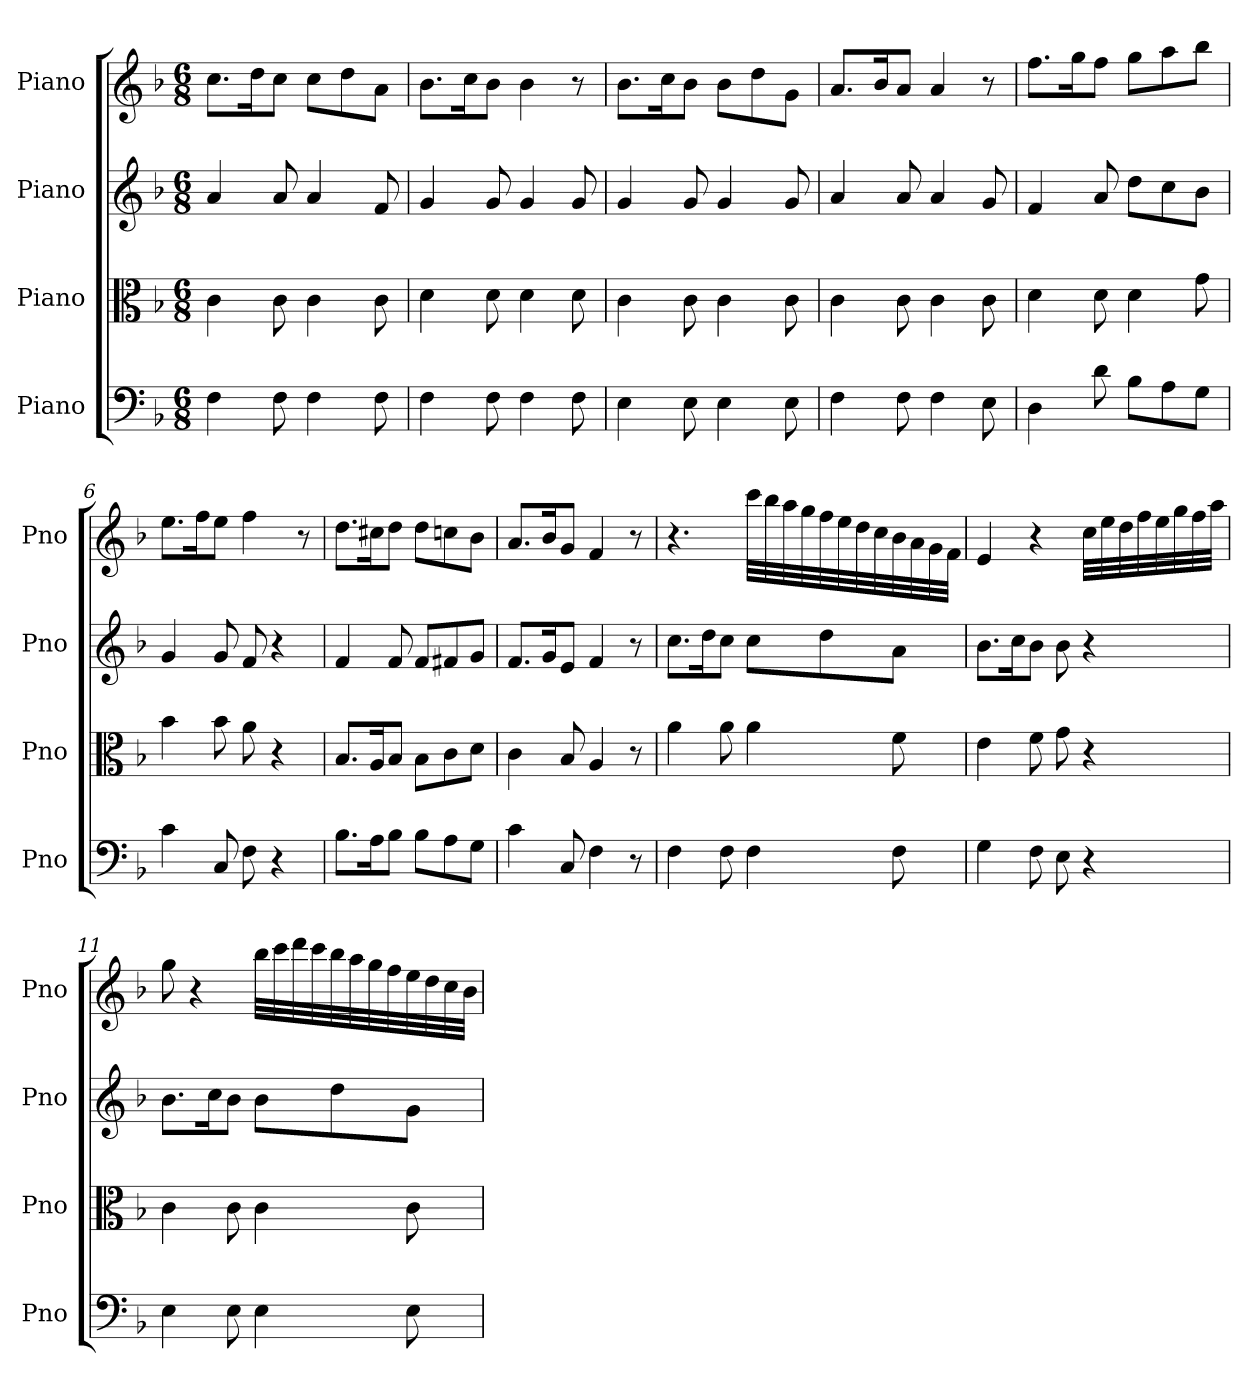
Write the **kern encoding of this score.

**kern	**kern	**kern	**kern
*part4	*part3	*part2	*part1
*staff4	*staff3	*staff2	*staff1
*I"Piano	*I"Piano	*I"Piano	*I"Piano
*I'Pno	*I'Pno	*I'Pno	*I'Pno
*clefF4	*clefC3	*clefG2	*clefG2
*k[b-]	*k[b-]	*k[b-]	*k[b-]
*M6/8	*M6/8	*M6/8	*M6/8
=1	=1	=1	=1
4F\	4c\	4a/	8.cc\L
.	.	.	16dd\K
8F\	8c\	8a/	8cc\J
4F\	4c\	4a/	8cc\L
.	.	.	8dd\
8F\	8c\	8f/	8a\J
=2	=2	=2	=2
4F\	4d\	4g/	8.b-\L
.	.	.	16cc\K
8F\	8d\	8g/	8b-\J
4F\	4d\	4g/	4b-\
8F\	8d\	8g/	8r
=3	=3	=3	=3
4E\	4c\	4g/	8.b-\L
.	.	.	16cc\K
8E\	8c\	8g/	8b-\J
4E\	4c\	4g/	8b-\L
.	.	.	8dd\
8E\	8c\	8g/	8g\J
=4	=4	=4	=4
4F\	4c\	4a/	8.a/L
.	.	.	16b-/K
8F\	8c\	8a/	8a/J
4F\	4c\	4a/	4a/
8E\	8c\	8g/	8r
=5	=5	=5	=5
4D\	4d\	4f/	8.ff\L
.	.	.	16gg\K
8d\	8d\	8a/	8ff\J
8B-\L	4d\	8dd\L	8gg\L
8A\	.	8cc\	8aa\
8G\J	8g\	8b-\J	8bb-\J
!!LO:LB:g=z
=6	=6	=6	=6
4c\	4b-\	4g/	8.ee\L
.	.	.	16ff\K
8C/	8b-\	8g/	8ee\J
8F\	8a\	8f/	4ff\
4r	4r	4r	.
.	.	.	8r
=7	=7	=7	=7
8.B-\L	8.B-/L	4f/	8.dd\L
16A\K	16A/K	.	16cc#X\K
8B-\J	8B-/J	8f/	8dd\J
8B-\L	8B-\L	8f/L	8dd\L
8A\	8c\	8f#X/	8ccn\
8G\J	8d\J	8g/J	8b-\J
=8	=8	=8	=8
4c\	4c\	8.f/L	8.a/L
.	.	16g/K	16b-/K
8C/	8B-/	8e/J	8g/J
4F\	4A/	4f/	4f/
8r	8r	8r	8r
=9	=9	=9	=9
4F\	4a\	8.cc\L	4.r
.	.	16dd\K	.
8F\	8a\	8cc\J	.
4F\	4a\	8cc\L	32ccc\LLL
.	.	.	32bb-\
.	.	.	32aa\
.	.	.	32gg\
.	.	8dd\	32ff\
.	.	.	32ee\
.	.	.	32dd\
.	.	.	32cc\
8F\	8f\	8a\J	32b-\
.	.	.	32a\
.	.	.	32g\
.	.	.	32f\JJJ
!!LO:LB:g=z
=10	=10	=10	=10
4G\	4e\	8.b-\L	4e/
.	.	16cc\K	.
8F\	8f\	8b-\J	4r
8E\	8g\	8b-\	.
4r	4r	4r	32cc\LLL
.	.	.	32ee\
.	.	.	32dd\
.	.	.	32ff\
.	.	.	32ee\
.	.	.	32gg\
.	.	.	32ff\
.	.	.	32aa\JJJ
=11	=11	=11	=11
4E\	4c\	8.b-\L	8gg\
.	.	.	4r
.	.	16cc\K	.
8E\	8c\	8b-\J	.
4E\	4c\	8b-\L	32bb-\LLL
.	.	.	32ccc\
.	.	.	32ddd\
.	.	.	32ccc\
.	.	8dd\	32bb-\
.	.	.	32aa\
.	.	.	32gg\
.	.	.	32ff\
8E\	8c\	8g\J	32ee\
.	.	.	32dd\
.	.	.	32cc\
.	.	.	32b-\JJJ
=	=	=	=
*-	*-	*-	*-
